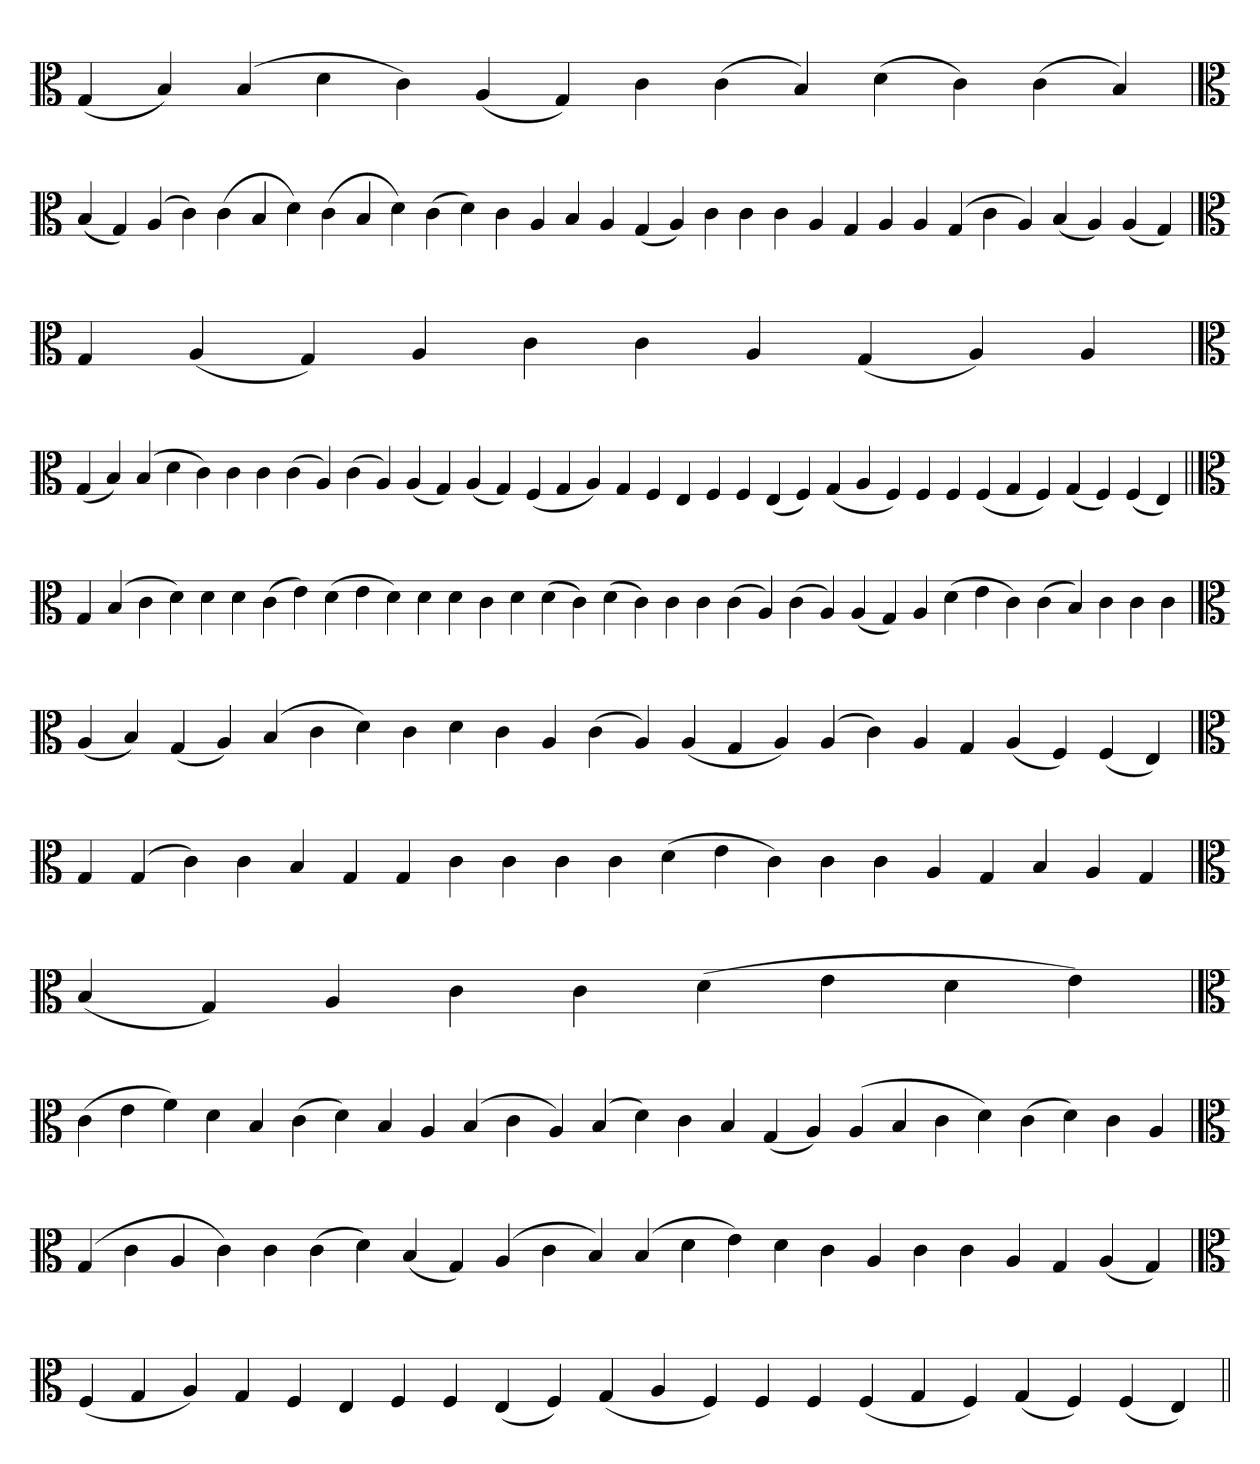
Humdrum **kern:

**kern
*part1
*staff1
*clefC3
=
(4G
4B)
(4B
4d
4c)
(4A
4G)
4c
(4c
4B)
(4d
4c)
(4c
4B)
=`
*clefC3
(4B
4G)
(4A
4c)
(4c
4B
4d)
(4c
4B
4d)
(4c
4d)
4c
4A
4B
4A
(4G
4A)
4c
4c
4c
4A
4G
4A
4A
(4G
4c
4A)
(4B
4A)
(4A
4G)
=
*clefC3
4G
(4A
4G)
4A
4c
4c
4A
(4G
4A)
4A
=`
*clefC3
(4G
4B)
(4B
4d
4c)
4c
4c
(4c
4A)
(4c
4A)
(4A
4G)
(4A
4G)
(4F
4G
4A)
4G
4F
4E
4F
4F
(4E
4F)
(4G
4A
4F)
4F
4F
(4F
4G
4F)
(4G
4F)
(4F
4E)
=||
*clefC3
4G
(4B
4c
4d)
4d
4d
(4c
4e)
(4d
4e
4d)
4d
4d
4c
4d
(4d
4c)
(4d
4c)
4c
4c
(4c
4A)
(4c
4A)
(4A
4G)
4A
(4d
4e
4c)
(4c
4B)
4c
4c
4c
='
*clefC3
(4A
4B)
(4G
4A)
(4B
4c
4d)
4c
4d
4c
4A
(4c
4A)
(4A
4G
4A)
(4A
4c)
4A
4G
(4A
4F)
(4F
4E)
=
*clefC3
4G
(4G
4c)
4c
4B
4G
4G
4c
4c
4c
4c
(4d
4e
4c)
4c
4c
4A
4G
4B
4A
4G
=`
*clefC3
(4B
4G)
4A
4c
4c
(4d
4e
4d
4e)
=`
*clefC3
(4c
4e
4f)
4d
4B
(4c
4d)
4B
4A
(4B
4c
4A)
(4B
4d)
4c
4B
(4G
4A)
(4A
4B
4c
4d)
(4c
4d)
4c
4A
='
*clefC3
(4G
4c
4A
4c)
4c
(4c
4d)
(4B
4G)
(4A
4c
4B)
(4B
4d
4e)
4d
4c
4A
4c
4c
4A
4G
(4A
4G)
=`
*clefC3
(4F
4G
4A)
4G
4F
4E
4F
4F
(4E
4F)
(4G
4A
4F)
4F
4F
(4F
4G
4F)
(4G
4F)
(4F
4E)
=||
*-
